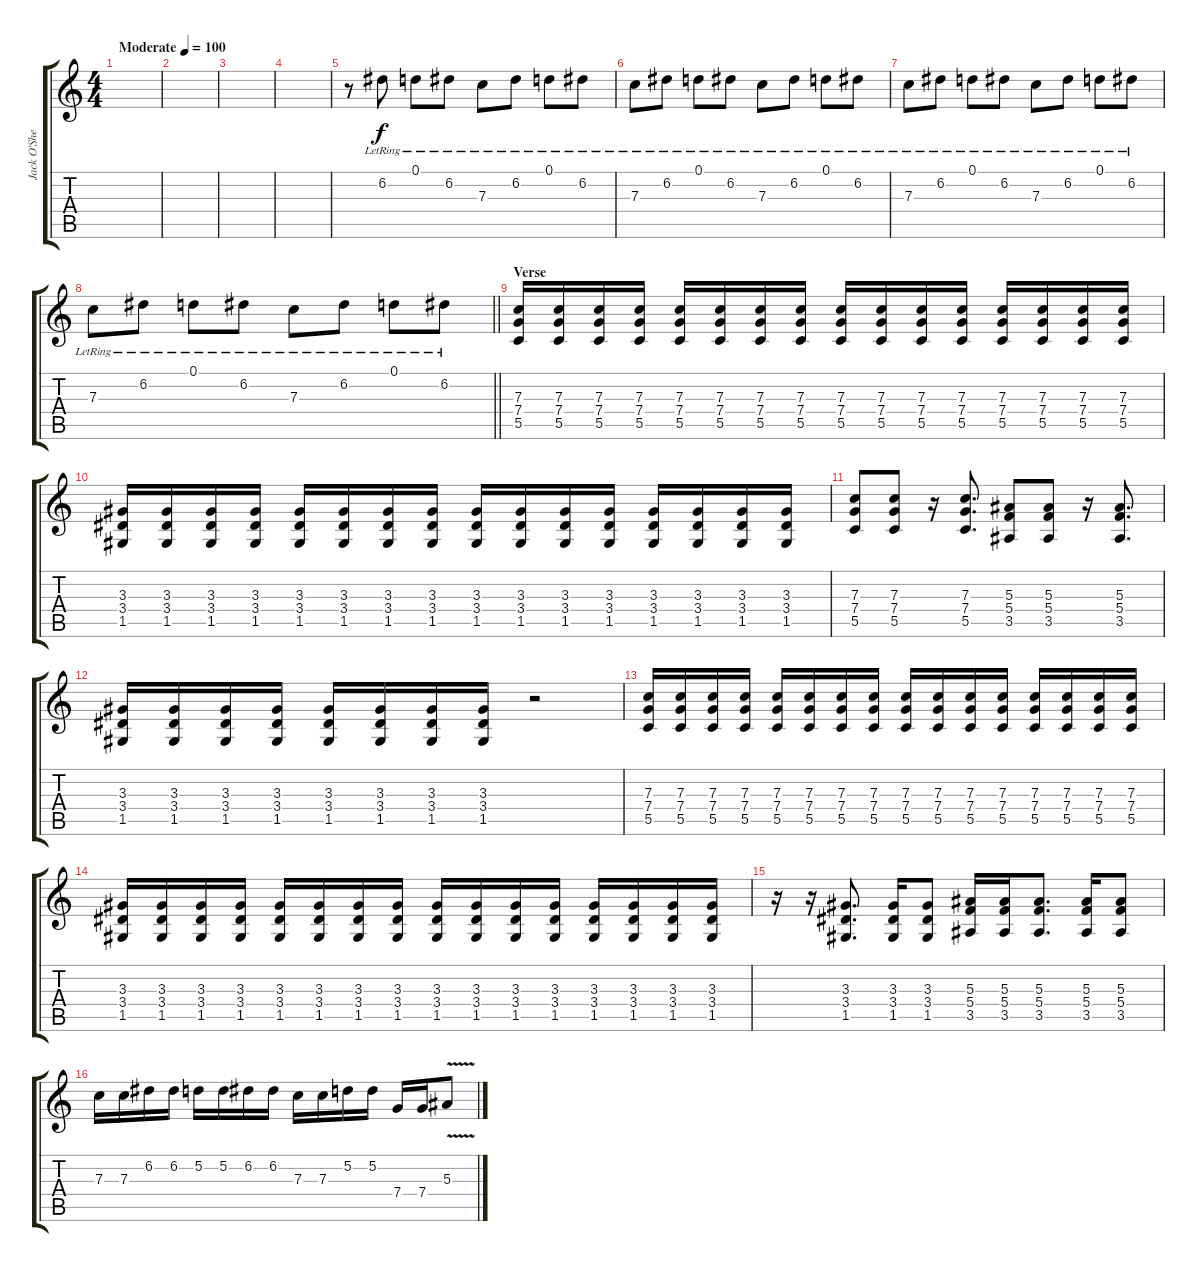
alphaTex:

\track ("Jack O'Shea" "Jack O'She") {instrument distortionguitar}
\staff {score tabs}
\tuning (D4 A3 F3 C3 G2 C2) {hide}
\ts (4 4)
\tempo (100 "Moderate")
\clef g2
\ks c
|
|
|
|
r.8 6.2{lr}.8 0.1{lr}.8 6.2{lr}.8 7.3{lr}.8 6.2{lr}.8 0.1{lr}.8 6.2{lr}.8 |
7.3{lr}.8 6.2{lr}.8 0.1{lr}.8 6.2{lr}.8 7.3{lr}.8 6.2{lr}.8 0.1{lr}.8 6.2{lr}.8 |
7.3{lr}.8 6.2{lr}.8 0.1{lr}.8 6.2{lr}.8 7.3{lr}.8 6.2{lr}.8 0.1{lr}.8 6.2{lr}.8 |
\barLineRight lightlight
7.3{lr}.8 6.2{lr}.8 0.1{lr}.8 6.2{lr}.8 7.3{lr}.8 6.2{lr}.8 0.1{lr}.8 6.2{lr}.8 |
\section ("" "Verse")
(7.3 7.4 5.5).16 (7.3 7.4 5.5).16 (7.3 7.4 5.5).16 (7.3 7.4 5.5).16 (7.3 7.4 5.5).16 (7.3 7.4 5.5).16 (7.3 7.4 5.5).16 (7.3 7.4 5.5).16 (7.3 7.4 5.5).16 (7.3 7.4 5.5).16 (7.3 7.4 5.5).16 (7.3 7.4 5.5).16 (7.3 7.4 5.5).16 (7.3 7.4 5.5).16 (7.3 7.4 5.5).16 (7.3 7.4 5.5).16 |
(3.3 3.4 1.5).16 (3.3 3.4 1.5).16 (3.3 3.4 1.5).16 (3.3 3.4 1.5).16 (3.3 3.4 1.5).16 (3.3 3.4 1.5).16 (3.3 3.4 1.5).16 (3.3 3.4 1.5).16 (3.3 3.4 1.5).16 (3.3 3.4 1.5).16 (3.3 3.4 1.5).16 (3.3 3.4 1.5).16 (3.3 3.4 1.5).16 (3.3 3.4 1.5).16 (3.3 3.4 1.5).16 (3.3 3.4 1.5).16 |
(7.3 7.4 5.5).8 (7.3 7.4 5.5).8 r.16 (7.3 7.4 5.5).8{d} (5.3 5.4 3.5).8 (5.3 5.4 3.5).8 r.16 (5.3 5.4 3.5).8{d} |
(3.3 3.4 1.5).16 (3.3 3.4 1.5).16 (3.3 3.4 1.5).16 (3.3 3.4 1.5).16 (3.3 3.4 1.5).16 (3.3 3.4 1.5).16 (3.3 3.4 1.5).16 (3.3 3.4 1.5).16 r.2 |
(7.3 7.4 5.5).16 (7.3 7.4 5.5).16 (7.3 7.4 5.5).16 (7.3 7.4 5.5).16 (7.3 7.4 5.5).16 (7.3 7.4 5.5).16 (7.3 7.4 5.5).16 (7.3 7.4 5.5).16 (7.3 7.4 5.5).16 (7.3 7.4 5.5).16 (7.3 7.4 5.5).16 (7.3 7.4 5.5).16 (7.3 7.4 5.5).16 (7.3 7.4 5.5).16 (7.3 7.4 5.5).16 (7.3 7.4 5.5).16 |
(3.3 3.4 1.5).16 (3.3 3.4 1.5).16 (3.3 3.4 1.5).16 (3.3 3.4 1.5).16 (3.3 3.4 1.5).16 (3.3 3.4 1.5).16 (3.3 3.4 1.5).16 (3.3 3.4 1.5).16 (3.3 3.4 1.5).16 (3.3 3.4 1.5).16 (3.3 3.4 1.5).16 (3.3 3.4 1.5).16 (3.3 3.4 1.5).16 (3.3 3.4 1.5).16 (3.3 3.4 1.5).16 (3.3 3.4 1.5).16 |
r.16 r.16 (3.3 3.4 1.5).8{d} (3.3 3.4 1.5).16 (3.3 3.4 1.5).8 (5.3 5.4 3.5).16 (5.3 5.4 3.5).16 (5.3 5.4 3.5).8{d} (5.3 5.4 3.5).16 (5.3 5.4 3.5).8 |
7.3.16 7.3.16 6.2.16 6.2.16 5.2.16 5.2.16 6.2.16 6.2.16 7.3.16 7.3.16 5.2.16 5.2.16 7.4.16 7.4.16 5.3{v}.8
